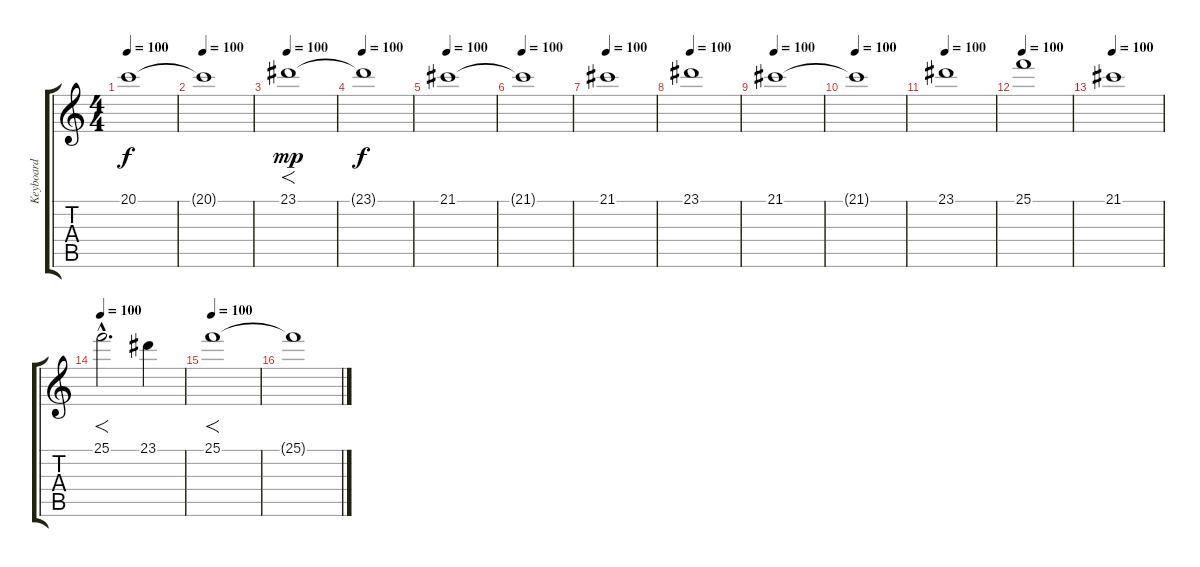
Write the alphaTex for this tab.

\track ("Keyboard" "Keyboard") {instrument stringensemble1}
\staff {score tabs}
\tuning (E4 B3 G3 D3 A2 E2) {hide}
\ts (4 4)
\tempo 100
\clef g2
\ks c
20.1{t}.1{dy f} |
\tempo 100
20.1{t}.1 |
\tempo 100
23.1.1{f dy mp} |
\tempo 100
23.1{t}.1{dy f} |
\tempo 100
21.1.1 |
\tempo 100
21.1{t}.1 |
\tempo 100
21.1.1 |
\tempo 100
23.1.1 |
\tempo 100
21.1.1 |
\tempo 100
21.1{t}.1 |
\tempo 100
23.1.1 |
\tempo 100
25.1.1 |
\tempo 100
21.1.1 |
\tempo 100
25.1{hac}.2{f d} 23.1.4 |
\tempo 100
25.1.1{f} |
25.1{t}.1
